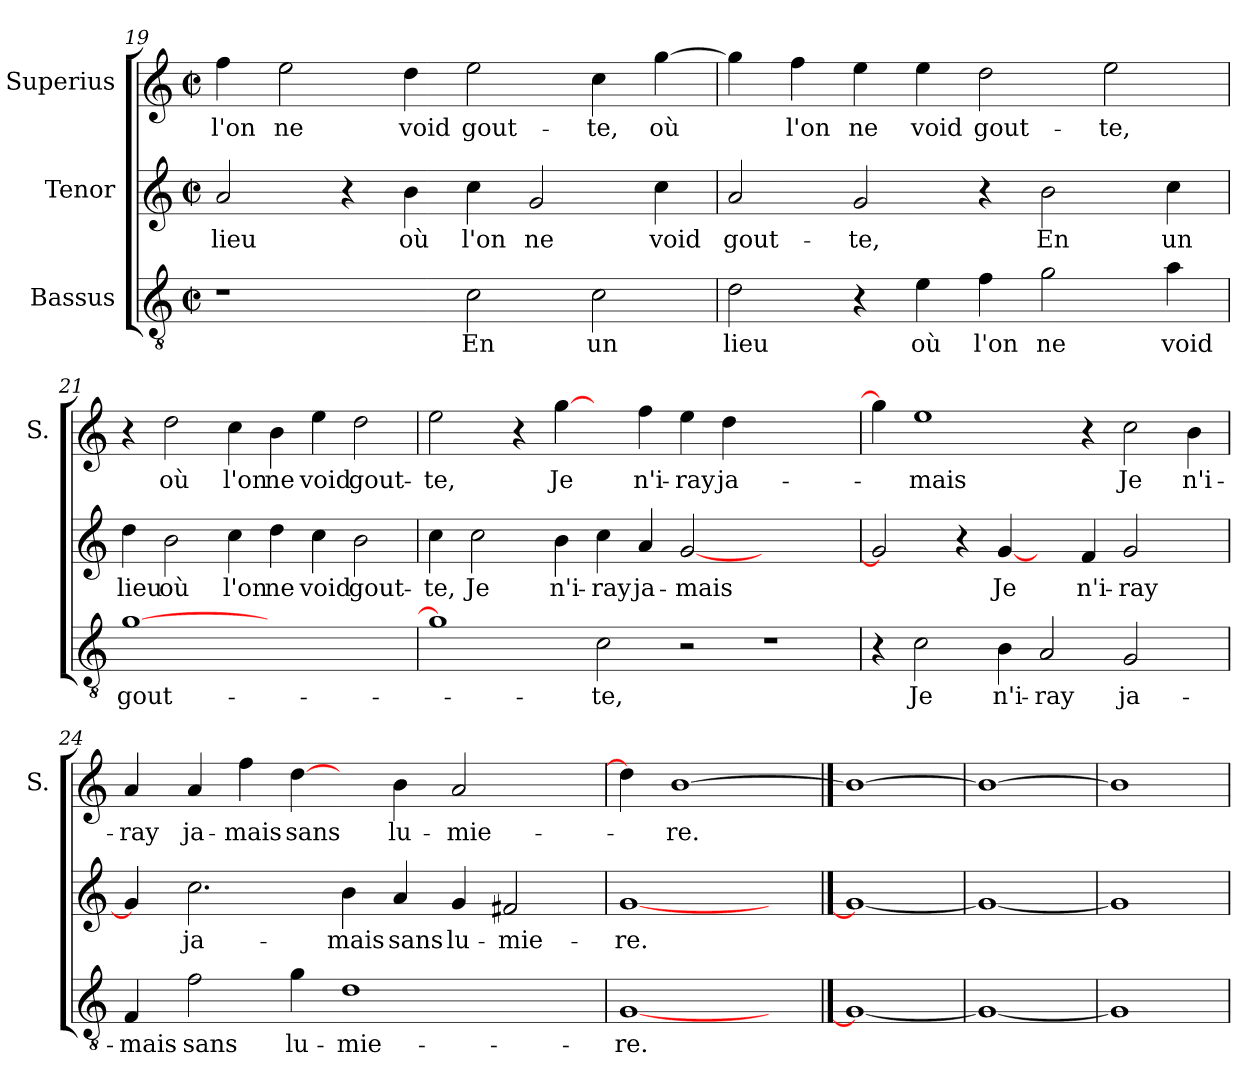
**kern	**text	**kern	**text	**kern	**text
*part3	*part3	*part2	*part2	*part1	*part1
*staff3	*staff3	*staff2	*staff2	*staff1	*staff1
*I"Bassus	*	*I"Tenor	*	*I"Superius	*
*	*	*	*	*I'S.	*
*clefGv2	*	*clefG2	*	*clefG2	*
*k[]	*	*k[]	*	*k[]	*
*C:	*	*C:	*	*C:	*
*M2/2	*	*M2/2	*	*M2/2	*
*met(c|)	*	*met(c|)	*	*met(c|)	*
=19	=19	=19	=19	=19	=19
1r	.	2a/	lieu	4ff\	l'on
.	.	.	.	2ee\	ne
.	.	4r	.	.	.
.	.	4b\	où	4dd\	void
2c\	En	4cc\	l'on	2ee\	gout-
.	.	2g/	ne	.	.
2c\	un	.	.	4cc\	-te,
.	.	4cc\	void	[4gg\	où
=20	=20	=20	=20	=20	=20
2d\	lieu	2a/	gout-	4gg\]	.
.	.	.	.	4ff\	l'on
4r	.	2g/	-te,	4ee\	ne
4e\	où	.	.	4ee\	void
4f\	l'on	4r	.	2dd\	gout-
2g\	ne	2b\	En	.	.
.	.	.	.	2ee\	-te,
4a\	void	4cc\	un	.	.
!!LO:LB:g=z
=21	=21	=21	=21	=21	=21
[1g\	gout-	4dd\	lieu	4r	.
.	.	2b\	où	2dd\	où
.	.	4cc\	l'on	4cc\	l'on
1ryy	.	4dd\	ne	4b\	ne
.	.	4cc\	void	4ee\	void
.	.	2b\	gout-	2dd\	gout-
=22	=22	=22	=22	=22	=22
1g\]	.	4cc\	-te,	2ee\	-te,
.	.	2cc\	Je	.	.
.	.	.	.	4r	.
.	.	4b\	n'i-	[4gg\	Je
2c\	-te,	4cc\	-ray	4ryy	.
.	.	4a/	ja-	4ff\	n'i-
2r	.	[2g/	-mais	4ee\	-ray
.	.	.	.	4dd\	ja-
1r	.	1ryy	.	1ryy	.
=23	=23	=23	=23	=23	=23
4r	.	2g/]	.	4gg\]	.
2c\	Je	.	.	1ee\	-mais
.	.	4r	.	.	.
4B\	n'i-	[4g/	Je	.	.
2A/	-ray	4ryy	.	.	.
.	.	4f/	n'i-	4r	.
2G/	ja-	2g/	-ray	2cc\	Je
4ryy	.	4ryy	.	4b\	n'i-
=24	=24	=24	=24	=24	=24
4F/	-mais	4g/]	.	4a/	-ray
2f\	sans	2.cc\	ja-	4a/	ja-
.	.	.	.	4ff\	-mais
4g\	lu-	.	.	[4dd\	sans
1d\	-mie-	4b\	-mais	4ryy	.
.	.	4a/	sans	4b\	lu-
.	.	4g/	lu-	2a/	-mie-
.	.	2f#X/	-mie-	.	.
4ryy	.	.	.	4ryy	.
=25	=25	=25	=25	=25	=25
[1G/	-re.	[1g/	-re.	4dd\]	.
.	.	.	.	[1b\	-re.
4ryy	.	4ryy	.	.	.
==26	==26	==26	==26	==26	==26
1G/_	.	1g/_	.	1b\_	.
=27	=27	=27	=27	=27	=27
1G/_	.	1g/_	.	1b\_	.
=28	=28	=28	=28	=28	=28
1G/]	.	1g/]	.	1b\]	.
=	=	=	=	=	=
*-	*-	*-	*-	*-	*-
